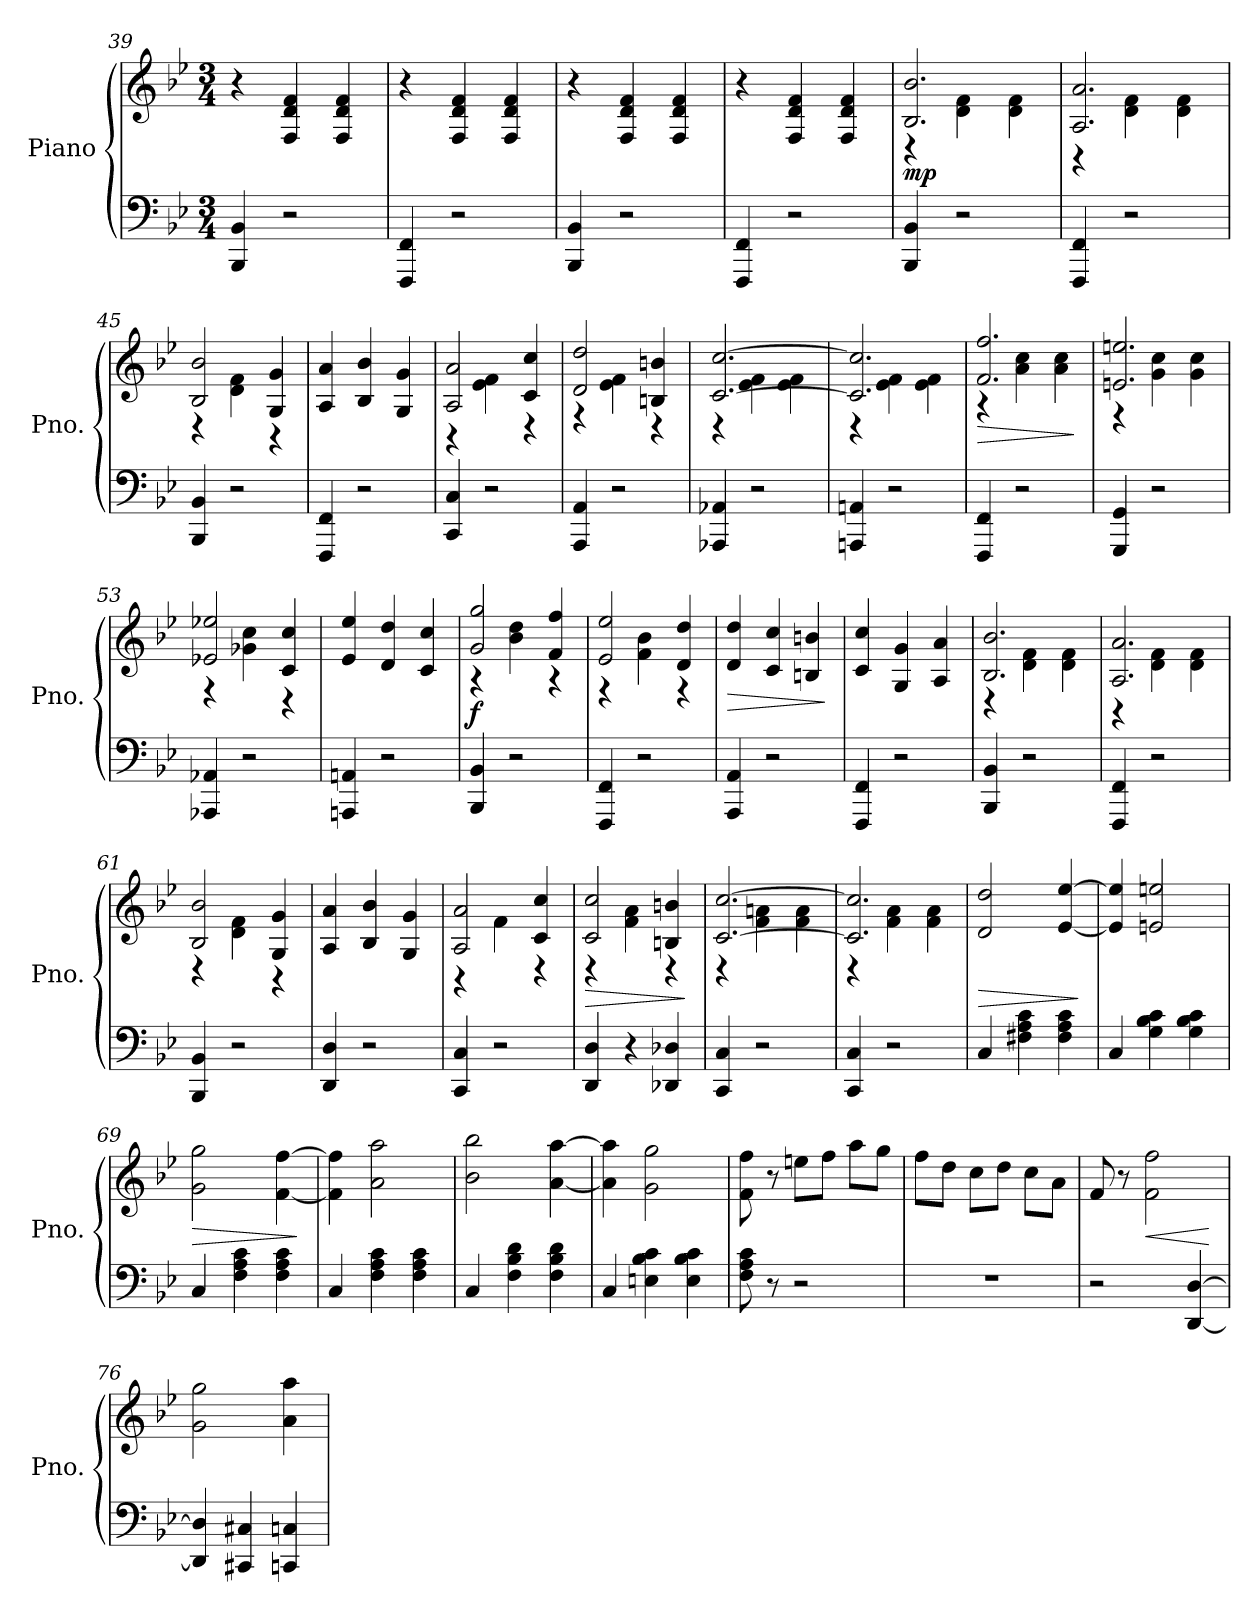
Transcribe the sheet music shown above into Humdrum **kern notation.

**kern	**kern	**dynam
*part1	*part1	*part1
*staff2	*staff1	*staff1/2
*I"Piano	*	*
*I'Pno.	*	*
*clefF4	*clefG2	*
*k[b-e-]	*k[b-e-]	*
*M3/4	*M3/4	*
*MM224	*MM224	*
=39	=39	=39
4BBB-/ 4BB-/	4r	.
2r	4F/ 4d/ 4f/	.
.	4F/ 4d/ 4f/	.
=40	=40	=40
4FFF/ 4FF/	4r	.
2r	4F/ 4d/ 4f/	.
.	4F/ 4d/ 4f/	.
=41	=41	=41
4BBB-/ 4BB-/	4r	.
2r	4F/ 4d/ 4f/	.
.	4F/ 4d/ 4f/	.
=42	=42	=42
4FFF/ 4FF/	4r	.
2r	4F/ 4d/ 4f/	.
.	4F/ 4d/ 4f/	.
=43	=43	=43
*	*^	*
!	!	!	!LO:DY:b
4BBB-/ 4BB-/	2.B-/ 2.b-/	4r	mp
2r	.	4d\ 4f\	.
.	.	4d\ 4f\	.
=44	=44	=44	=44
4FFF/ 4FF/	2.A/ 2.a/	4r	.
2r	.	4d\ 4f\	.
.	.	4d\ 4f\	.
=45	=45	=45	=45
4BBB-/ 4BB-/	2B-/ 2b-/	4r	.
2r	.	4d\ 4f\	.
.	4G/ 4g/	4r	.
*	*v	*v	*
!!LO:LB:g=z
=46	=46	=46
4FFF/ 4FF/	4A/ 4a/	.
2r	4B-/ 4b-/	.
.	4G/ 4g/	.
=47	=47	=47
*	*^	*
4CC/ 4C/	2A/ 2a/	4r	.
2r	.	4e-\ 4f\	.
.	4c/ 4cc/	4r	.
=48	=48	=48	=48
4AAA/ 4AA/	2d/ 2dd/	4r	.
2r	.	4e-\ 4f\	.
.	4Bn/ 4bn/	4r	.
=49	=49	=49	=49
4AAA-X/ 4AA-X/	[2.c/ [2.cc/	4r	.
2r	.	4e-\ 4f\	.
.	.	4e-\ 4f\	.
=50	=50	=50	=50
4AAAn/ 4AAn/	2.c/] 2.cc/]	4r	.
2r	.	4e-\ 4f\	.
.	.	4e-\ 4f\	.
=51	=51	=51	=51
!	!	!	!LO:HP:b
4FFF/ 4FF/	2.f/ 2.ff/	4r	>
2r	.	4a\ 4cc\	.
.	.	4a\ 4cc\	.
*	*v	*v	*
.	.	]
=52	=52	=52
*	*^	*
4GGG/ 4GG/	2.en/ 2.een/	4r	.
2r	.	4g\ 4cc\	.
.	.	4g\ 4cc\	.
=53	=53	=53	=53
4AAA-X/ 4AA-X/	2e-X/ 2ee-X/	4r	.
2r	.	4g-X\ 4cc\	.
.	4c/ 4cc/	4r	.
*	*v	*v	*
!!LO:LB:g=z
=54	=54	=54
4AAAn/ 4AAn/	4e-/ 4ee-/	.
2r	4d/ 4dd/	.
.	4c/ 4cc/	.
=55	=55	=55
*	*^	*
!	!	!	!LO:DY:b
4BBB-/ 4BB-/	2g/ 2gg/	4r	f
2r	.	4b-\ 4dd\	.
.	4f/ 4ff/	4r	.
=56	=56	=56	=56
4FFF/ 4FF/	2e-/ 2ee-/	4r	.
2r	.	4f\ 4b-\	.
.	4d/ 4dd/	4r	.
=57	=57	=57	=57
!	!	!	!LO:HP:b
*	*v	*v	*
4AAA/ 4AA/	4d/ 4dd/	>
2r	4c/ 4cc/	.
.	4Bn/ 4bn/	.
.	.	]
=58	=58	=58
4FFF/ 4FF/	4c/ 4cc/	.
2r	4G/ 4g/	.
.	4A/ 4a/	.
=59	=59	=59
*	*^	*
4BBB-/ 4BB-/	2.B-/ 2.b-/	4r	.
2r	.	4d\ 4f\	.
.	.	4d\ 4f\	.
=60	=60	=60	=60
4FFF/ 4FF/	2.A/ 2.a/	4r	.
2r	.	4d\ 4f\	.
.	.	4d\ 4f\	.
=61	=61	=61	=61
4BBB-/ 4BB-/	2B-/ 2b-/	4r	.
2r	.	4d\ 4f\	.
.	4G/ 4g/	4r	.
*	*v	*v	*
=62	=62	=62
4DD/ 4D/	4A/ 4a/	.
2r	4B-/ 4b-/	.
.	4G/ 4g/	.
!!LO:LB:g=z
=63	=63	=63
*	*^	*
4CC/ 4C/	2A/ 2a/	4r	.
2r	.	4f\	.
.	4c/ 4cc/	4r	.
=64	=64	=64	=64
!	!	!	!LO:HP:b
4DD/ 4D/	2c/ 2cc/	4r	>
4r	.	4f\ 4a\	.
4DD-X/ 4D-X/	4Bn/ 4bn/	4r	.
*	*v	*v	*
.	.	]
=65	=65	=65
*	*^	*
4CC/ 4C/	[2.c/ [2.cc/	4r	.
2r	.	4f\ 4an\	.
.	.	4f\ 4a\	.
=66	=66	=66	=66
4CC/ 4C/	2.c/] 2.cc/]	4r	.
2r	.	4f\ 4a\	.
.	.	4f\ 4a\	.
*	*v	*v	*
=67	=67	=67
*	*MM232	*
*	*^	*
!	!	!	!LO:HP:b
*	*v	*v	*
4C/	2d/ 2dd/	>
4F#X\ 4A\ 4c\	.	.
4F#\ 4A\ 4c\	[4e-/ [4ee-/	.
.	.	]
=68	=68	=68
4C/	4e-/] 4ee-/]	.
4G\ 4B-\ 4c\	2en/ 2een/	.
4G\ 4B-\ 4c\	.	.
=69	=69	=69
!	!	!LO:HP:b
4C/	2g\ 2gg\	>
4F\ 4A\ 4c\	.	.
4F\ 4A\ 4c\	[4f\ [4ff\	.
.	.	]
=70	=70	=70
4C/	4f\] 4ff\]	.
4F\ 4A\ 4c\	2a\ 2aa\	.
4F\ 4A\ 4c\	.	.
!!LO:PB:g=z
=71	=71	=71
4C/	2b-\ 2bb-\	.
4F\ 4B-\ 4d\	.	.
4F\ 4B-\ 4d\	[4a\ [4aa\	.
=72	=72	=72
4C/	4a\] 4aa\]	.
4En\ 4B-\ 4c\	2g\ 2gg\	.
4E\ 4B-\ 4c\	.	.
=73	=73	=73
8F\ 8A\ 8c\	8f\ 8ff\	.
8r	8r	.
2r	8een\L	.
.	8ff\J	.
.	8aa\L	.
.	8gg\J	.
=74	=74	=74
2.r	8ff\L	.
.	8dd\J	.
.	8cc\L	.
.	8dd\J	.
.	8cc\L	.
.	8a\J	.
=75	=75	=75
2r	8f/	.
.	8r	.
!	!	!LO:HP:b
.	2f\ 2ff\	<
[4DD/ [4D/	.	.
.	.	[
=76	=76	=76
4DD/] 4D/]	2g\ 2gg\	.
4CC#X/ 4C#X/	.	.
4CCn/ 4Cn/	4a\ 4aa\	.
=	=	=
*-	*-	*-
